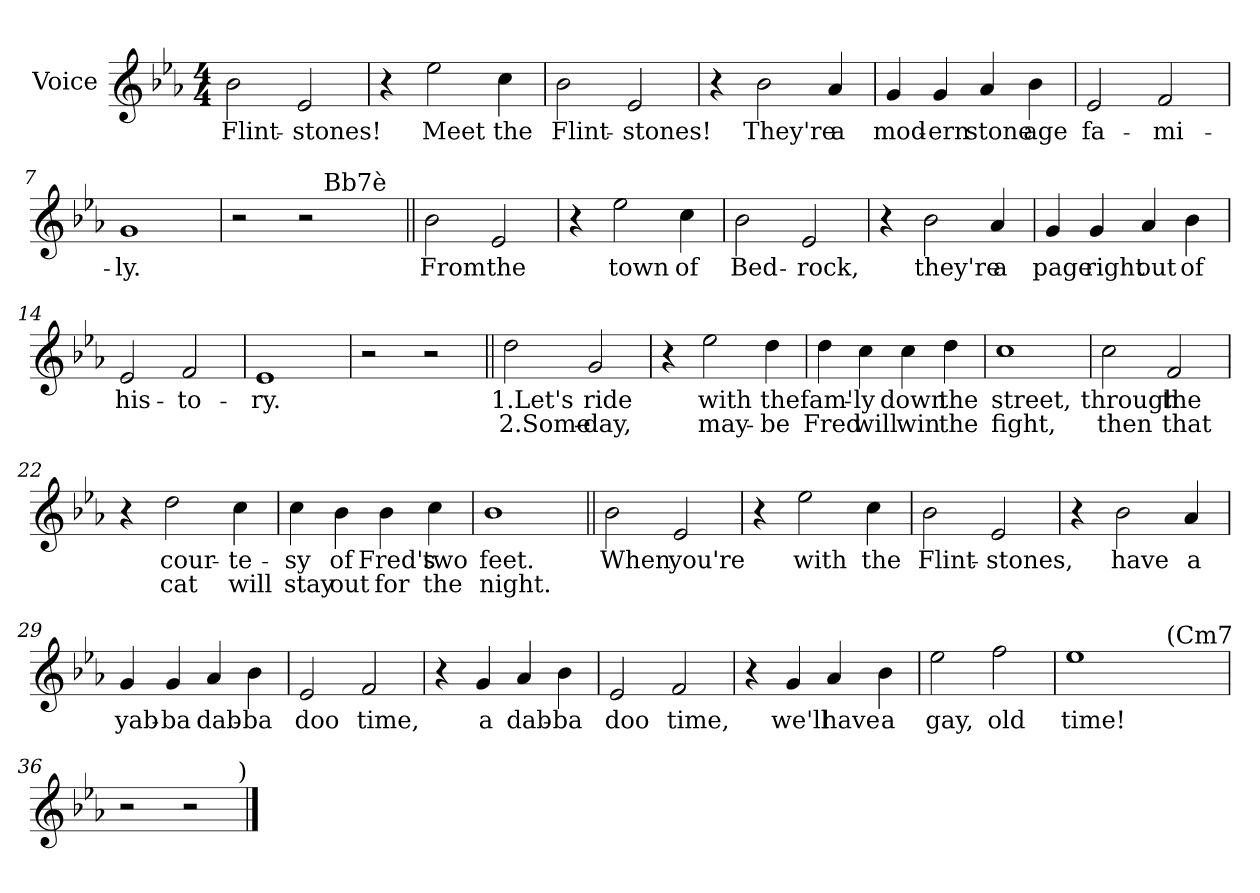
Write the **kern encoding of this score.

**kern	**text	**text
*part1	*part1	*part1
*staff1	*staff1	*staff1
*I"Voice	*	*
*I'Voice	*	*
*clefG2	*	*
*k[b-e-a-]	*	*
*E-:	*	*
*M4/4	*	*
*MM328	*	*
=1	=1	=1
2b-\	Flint-	.
2e-/	-stones!	.
=2	=2	=2
4r	.	.
2ee-\	Meet	.
4cc\	the	.
=3	=3	=3
2b-\	Flint-	.
2e-/	-stones!	.
=4	=4	=4
4r	.	.
2b-\	They're	.
4a-/	a	.
!!LO:LB:g=z
=5	=5	=5
4g/	mod-	.
4g/	-ern	.
4a-/	stone	.
4b-\	age	.
=6	=6	=6
2e-/	fa-	.
2f/	-mi-	.
=7	=7	=7
1g	-ly.	.
=8	=8	=8
*^	*	*
2r	2ryy	.	.
2r	16.ryy	.	.
!	!LO:TX:a:t=Bb7è	!	!
.	4ryy	.	.
.	8ryy	.	.
.	32ryy	.	.
*v	*v	*	*
!!LO:LB:g=z
=9||	=9||	=9||
2b-\	From	.
2e-/	the	.
=10	=10	=10
4r	.	.
2ee-\	town	.
4cc\	of	.
=11	=11	=11
2b-\	Bed-	.
2e-/	-rock,	.
=12	=12	=12
4r	.	.
2b-\	they're	.
4a-/	a	.
!!LO:LB:g=z
=13	=13	=13
4g/	page	.
4g/	right	.
4a-/	out	.
4b-\	of	.
=14	=14	=14
2e-/	his-	.
2f/	-to-	.
=15	=15	=15
1e-	-ry.	.
=16	=16	=16
2r	.	.
2r	.	.
!!LO:LB:g=z
=17||	=17||	=17||
2dd\	1.Let's	2.Some-
2g/	ride	-day,
=18	=18	=18
4r	.	.
2ee-\	with	may-
4dd\	the	-be
=19	=19	=19
4dd\	fam'-	Fred
4cc\	-ly	will
4cc\	down	win
4dd\	the	the
=20	=20	=20
1cc	street,	fight,
!!LO:LB:g=z
=21	=21	=21
2cc\	through	then
2f/	the	that
=22	=22	=22
4r	.	.
2dd\	cour-	cat
4cc\	-te-	will
=23	=23	=23
4cc\	-sy	stay
4b-\	of	out
4b-\	Fred's	for
4cc\	two	the
=24	=24	=24
1b-	feet.	night.
!!LO:LB:g=z
=25||	=25||	=25||
2b-\	When	.
2e-/	you're	.
=26	=26	=26
4r	.	.
2ee-\	with	.
4cc\	the	.
=27	=27	=27
2b-\	Flint-	.
2e-/	-stones,	.
=28	=28	=28
4r	.	.
2b-\	have	.
4a-/	a	.
!!LO:LB:g=z
=29	=29	=29
4g/	yab-	.
4g/	-ba	.
4a-/	dab-	.
4b-\	-ba	.
=30	=30	=30
2e-/	doo	.
2f/	time,	.
=31	=31	=31
4r	.	.
4g/	a	.
4a-/	dab-	.
4b-\	-ba	.
=32	=32	=32
2e-/	doo	.
2f/	time,	.
=33	=33	=33
4r	.	.
4g/	we'll	.
4a-/	have	.
4b-\	a	.
=34	=34	=34
2ee-\	gay,	.
2ff\	old	.
=35	=35	=35
*^	*	*
1ee-	2ryy	time!	.
.	8ryy	.	.
.	32ryy	.	.
!	!LO:TX:a:t=(Cm7	!	!
.	4ryy	.	.
.	16.ryy	.	.
*v	*v	*	*
!!LO:PB:g=z
=36	=36	=36
2r	.	.
2r	.	.
!LO:TX:a:t=)	!	!
==	==	==
*-	*-	*-
